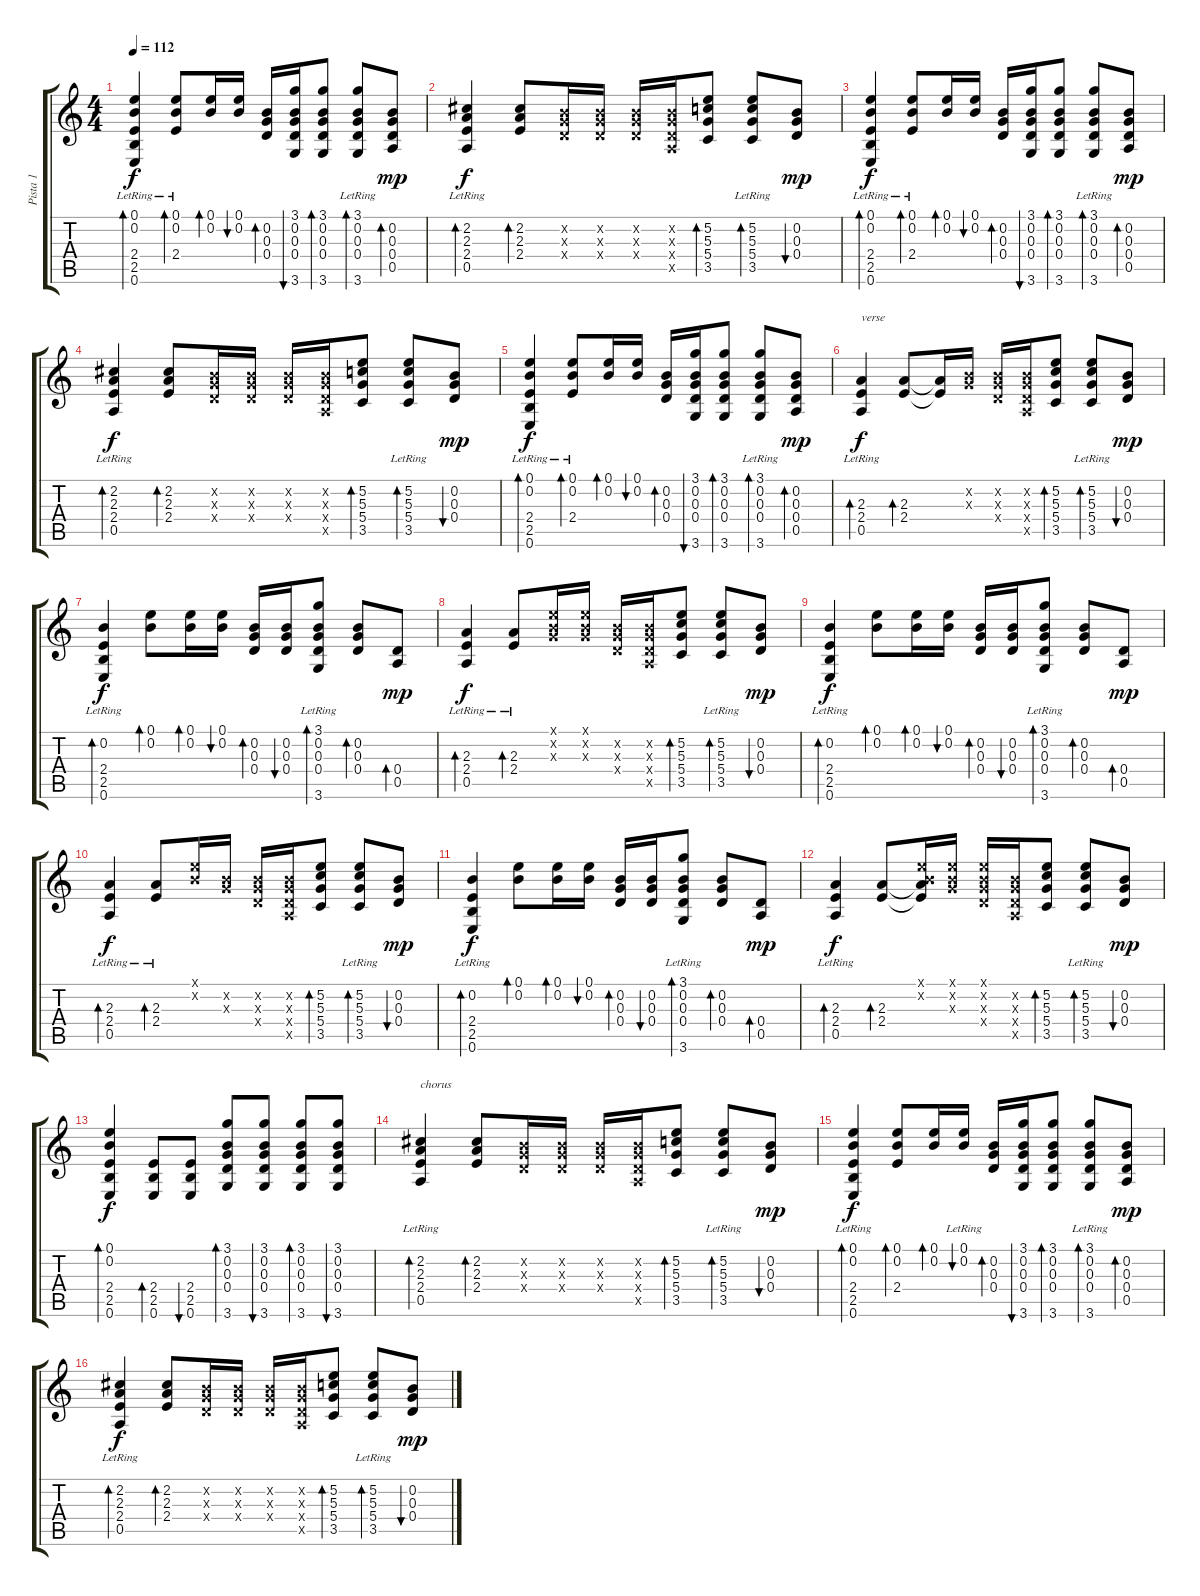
\track ("Pista 1" "Pista 1") {instrument acousticguitarsteel}
\staff {score tabs}
\tuning (E4 B3 G3 D3 A2 E2) {hide}
\ts (4 4)
\tempo 112
\clef g2
\ks c
(0.1 0.2 2.4 2.5 0.6{lr}).4{bd 30 dy f} (0.1 0.2 2.4{lr}).8{bd 30} (0.1 0.2).16{bd 30} (0.1 0.2).16{bu 30} (0.2 0.3 0.4).16{bd 30} (3.1 0.2 0.3 0.4 3.6).16{bu 30} (3.1 0.2 0.3 0.4 3.6).8{bd 30} (3.1 0.2 0.3 0.4 3.6{lr}).8{bd 30} (0.2 0.3 0.4 0.5).8{bd 30 dy mp} |
(2.2 2.3 2.4 0.5{lr}).4{bd 30 dy f} (2.2 2.3 2.4).8{bd 30} (0.2{x} 0.3{x} 0.4{x}).16 (0.2{x} 0.3{x} 0.4{x}).16 (0.2{x} 0.3{x} 0.4{x}).16 (0.2{x} 0.3{x} 0.4{x} 0.5{x}).16 (5.2 5.3 5.4 3.5).8{bd 30} (5.2 5.3 5.4 3.5{lr}).8{bd 30} (0.2 0.3 0.4).8{bu 30 dy mp} |
(0.1 0.2 2.4 2.5 0.6{lr}).4{bd 30 dy f} (0.1 0.2 2.4{lr}).8{bd 30} (0.1 0.2).16{bd 30} (0.1 0.2).16{bu 30} (0.2 0.3 0.4).16{bd 30} (3.1 0.2 0.3 0.4 3.6).16{bu 30} (3.1 0.2 0.3 0.4 3.6).8{bd 30} (3.1 0.2 0.3 0.4 3.6{lr}).8{bd 30} (0.2 0.3 0.4 0.5).8{bd 30 dy mp} |
(2.2 2.3 2.4 0.5{lr}).4{bd 30 dy f} (2.2 2.3 2.4).8{bd 30} (0.2{x} 0.3{x} 0.4{x}).16 (0.2{x} 0.3{x} 0.4{x}).16 (0.2{x} 0.3{x} 0.4{x}).16 (0.2{x} 0.3{x} 0.4{x} 0.5{x}).16 (5.2 5.3 5.4 3.5).8{bd 30} (5.2 5.3 5.4 3.5{lr}).8{bd 30} (0.2 0.3 0.4).8{bu 30 dy mp} |
(0.1 0.2 2.4 2.5 0.6{lr}).4{bd 30 dy f} (0.1 0.2 2.4{lr}).8{bd 30} (0.1 0.2).16{bd 30} (0.1 0.2).16{bu 30} (0.2 0.3 0.4).16{bd 30} (3.1 0.2 0.3 0.4 3.6).16{bu 30} (3.1 0.2 0.3 0.4 3.6).8{bd 30} (3.1 0.2 0.3 0.4 3.6{lr}).8{bd 30} (0.2 0.3 0.4 0.5).8{bd 30 dy mp} |
(2.3 2.4 0.5{lr}).4{bd 30 txt "verse" dy f volume 13} (2.3 2.4).8{bd 30} (2.3{t} 2.4{t}).16 (0.2{x} 0.3{x}).16 (0.2{x} 0.3{x} 0.4{x}).16 (0.2{x} 0.3{x} 0.4{x} 0.5{x}).16 (5.2 5.3 5.4 3.5).8{bd 30} (5.2 5.3 5.4 3.5{lr}).8{bd 30} (0.2 0.3 0.4).8{bu 30 dy mp} |
(0.2 2.4 2.5 0.6{lr}).4{bd 30 dy f} (0.1 0.2).8{bd 30} (0.1 0.2).16{bd 30} (0.1 0.2).16{bu 30} (0.2 0.3 0.4).16{bd 30} (0.2 0.3 0.4).16{bu 30} (3.1{lr} 0.2 0.3 0.4 3.6{lr}).8{bd 30} (0.2 0.3 0.4).8{bd 30} (0.4 0.5).8{bd 30 dy mp} |
(2.3 2.4 0.5{lr}).4{bd 30 dy f} (2.3 2.4{lr}).8{bd 30} (0.1{x} 0.2{x} 0.3{x}).16 (0.1{x} 0.2{x} 0.3{x}).16 (0.2{x} 0.3{x} 0.4{x}).16 (0.2{x} 0.3{x} 0.4{x} 0.5{x}).16 (5.2 5.3 5.4 3.5).8{bd 30} (5.2 5.3 5.4 3.5{lr}).8{bd 30} (0.2 0.3 0.4).8{bu 30 dy mp} |
(0.2 2.4 2.5 0.6{lr}).4{bd 30 dy f} (0.1 0.2).8{bd 30} (0.1 0.2).16{bd 30} (0.1 0.2).16{bu 30} (0.2 0.3 0.4).16{bd 30} (0.2 0.3 0.4).16{bu 30} (3.1{lr} 0.2 0.3 0.4 3.6{lr}).8{bd 30} (0.2 0.3 0.4).8{bd 30} (0.4 0.5).8{bd 30 dy mp} |
(2.3 2.4 0.5{lr}).4{bd 30 dy f} (2.3 2.4{lr}).8{bd 30} (0.1{x} 0.2{x}).16 (0.2{x} 0.3{x}).16 (0.2{x} 0.3{x} 0.4{x}).16 (0.2{x} 0.3{x} 0.4{x} 0.5{x}).16 (5.2 5.3 5.4 3.5).8{bd 30} (5.2 5.3 5.4 3.5{lr}).8{bd 30} (0.2 0.3 0.4).8{bu 30 dy mp} |
(0.2 2.4 2.5 0.6{lr}).4{bd 30 dy f} (0.1 0.2).8{bd 30} (0.1 0.2).16{bd 30} (0.1 0.2).16{bu 30} (0.2 0.3 0.4).16{bd 30} (0.2 0.3 0.4).16{bu 30} (3.1{lr} 0.2 0.3 0.4 3.6{lr}).8{bd 30} (0.2 0.3 0.4).8{bd 30} (0.4 0.5).8{bd 30 dy mp} |
(2.3 2.4 0.5{lr}).4{bd 30 dy f} (2.3 2.4).8{bd 30} (0.1{x} 0.2{x} 2.3{t} 2.4{t}).16 (0.1{x} 0.2{x} 0.3{x}).16 (0.1{x} 0.2{x} 0.3{x} 0.4{x}).16 (0.2{x} 0.3{x} 0.4{x} 0.5{x}).16 (5.2 5.3 5.4 3.5).8{bd 30} (5.2 5.3 5.4 3.5{lr}).8{bd 30} (0.2 0.3 0.4).8{bu 30 dy mp} |
(0.1 0.2 2.4 2.5 0.6).4{bd 30 dy f} (2.4 2.5 0.6).8{bd 30} (2.4 2.5 0.6).8{bu 30} (3.1 0.2 0.3 0.4 3.6).8{bd 30 volume 16} (3.1 0.2 0.3 0.4 3.6).8{bu 30} (3.1 0.2 0.3 0.4 3.6).8{bd 30} (3.1 0.2 0.3 0.4 3.6).8{bu 60} |
(2.2 2.3 2.4 0.5{lr}).4{bd 30 txt "chorus" volume 10} (2.2 2.3 2.4).8{bd 30} (0.2{x} 0.3{x} 0.4{x}).16 (0.2{x} 0.3{x} 0.4{x}).16 (0.2{x} 0.3{x} 0.4{x}).16 (0.2{x} 0.3{x} 0.4{x} 0.5{x}).16 (5.2 5.3 5.4 3.5).8{bd 30} (5.2 5.3 5.4 3.5{lr}).8{bd 30} (0.2 0.3 0.4).8{bu 30 dy mp} |
(0.1 0.2 2.4 2.5 0.6{lr}).4{bd 30 dy f} (0.1 0.2 2.4).8{bd 30} (0.1 0.2).16{bd 30} (0.1{lr} 0.2{lr}).16{bu 30} (0.2 0.3 0.4).16{bd 30} (3.1 0.2 0.3 0.4 3.6).16{bu 30} (3.1 0.2 0.3 0.4 3.6).8{bd 30} (3.1 0.2 0.3 0.4 3.6{lr}).8{bd 30} (0.2 0.3 0.4 0.5).8{bd 30 dy mp} |
(2.2 2.3 2.4 0.5{lr}).4{bd 30 dy f} (2.2 2.3 2.4).8{bd 30} (0.2{x} 0.3{x} 0.4{x}).16 (0.2{x} 0.3{x} 0.4{x}).16 (0.2{x} 0.3{x} 0.4{x}).16 (0.2{x} 0.3{x} 0.4{x} 0.5{x}).16 (5.2 5.3 5.4 3.5).8{bd 30} (5.2 5.3 5.4 3.5{lr}).8{bd 30} (0.2 0.3 0.4).8{bu 30 dy mp}
